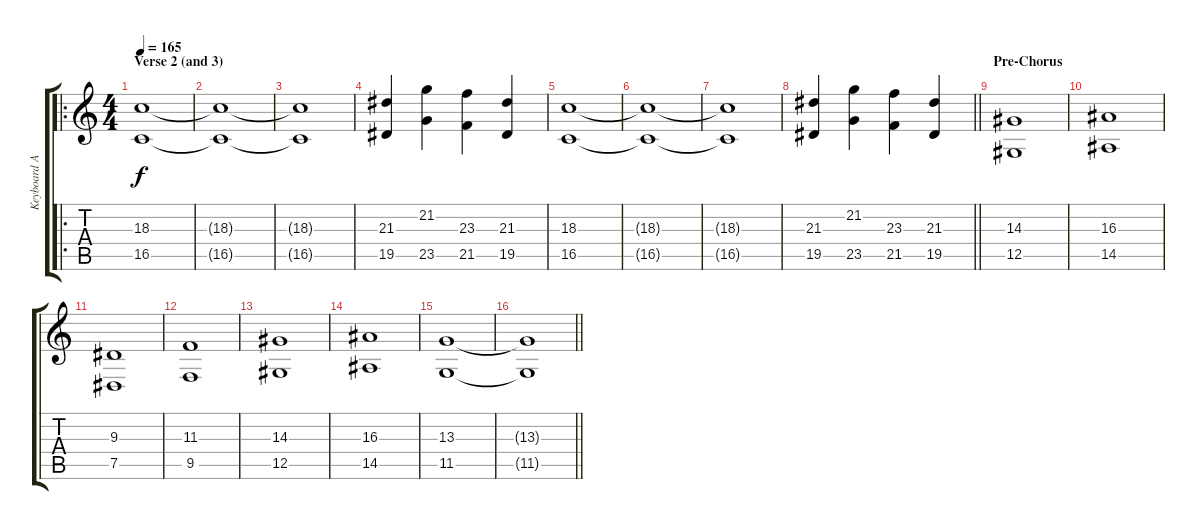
\track ("Keyboard Aahs" "Keyboard A") {instrument choiraahs}
\staff {score tabs}
\tuning (Eb4 Bb3 Gb3 Db3 Ab2 Eb2) {hide}
\ro
\ts (4 4)
\section ("" "Verse 2 (and 3)")
\tempo 165
\clef g2
\ks c
(18.3 16.5).1{dy f} |
(18.3{t} 16.5{t}).1 |
(18.3{t} 16.5{t}).1 |
(21.3 19.5).4 (21.2 23.5).4 (23.3 21.5).4 (21.3 19.5).4 |
(18.3 16.5).1 |
(18.3{t} 16.5{t}).1 |
(18.3{t} 16.5{t}).1 |
\barLineRight lightlight
(21.3 19.5).4 (21.2 23.5).4 (23.3 21.5).4 (21.3 19.5).4 |
\section ("" "Pre-Chorus")
(14.3 12.5).1 |
(16.3 14.5).1 |
(9.3 7.5).1 |
(11.3 9.5).1 |
(14.3 12.5).1 |
(16.3 14.5).1 |
(13.3 11.5).1 |
\barLineRight lightlight
(13.3{t} 11.5{t}).1
